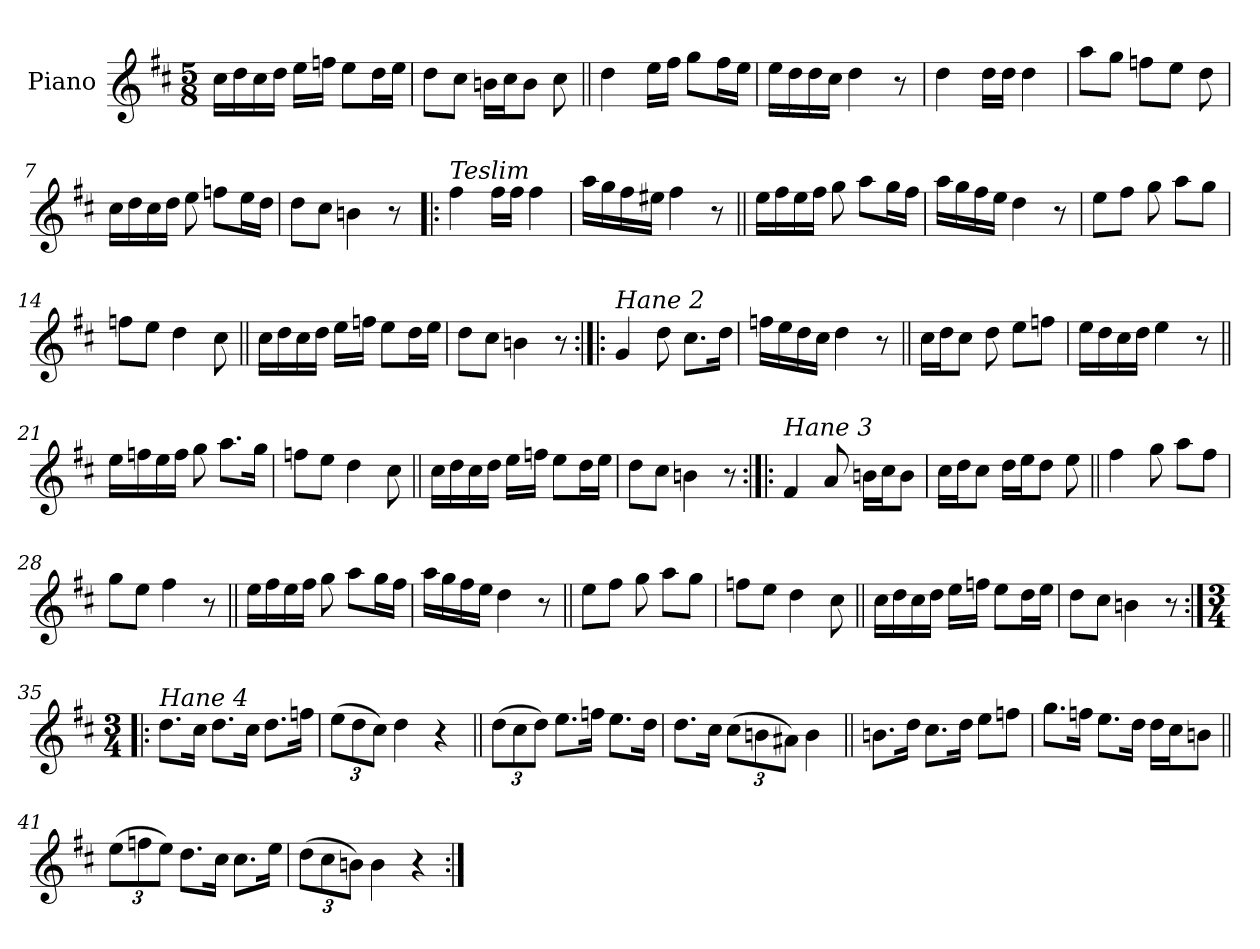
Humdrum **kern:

**kern
*part1
*staff1
*I"Piano
*I'Pno
*clefG2
*k[f#c#]
*D:
*M5/8
=1
16cc#\LL
16dd\
16cc#\
16dd\JJ
16ee\LL
16ffn\JJ
8ee\L
16dd\L
16ee\JJ
=2
8dd\L
8cc#\J
16bn\LL
16cc#\J
8b\J
8cc#\
=3||
4dd\
16ee\LL
16ff#\JJ
8gg\L
16ff#\L
16ee\JJ
=4
16ee\LL
16dd\
16dd\
16cc#\JJ
4dd\
8r
!!LO:LB:g=z
=5
4dd\
16dd\LL
16dd\JJ
4dd\
=6
8aa\L
8gg\J
8ffn\L
8ee\J
8dd\
=7
16cc#\LL
16dd\
16cc#\
16dd\JJ
8ee\
8ffn\L
16ee\L
16dd\JJ
=8
8dd\L
8cc#\J
4bn\
8r
=9!|:
!LO:TX:a:i:t=Teslim
4ff#\
16ff#\LL
16ff#\JJ
4ff#\
!!LO:LB:g=z
=10
16aa\LL
16gg\
16ff#\
16ee#X\JJ
4ff#\
8r
=11||
16ee\LL
16ff#\
16ee\
16ff#\JJ
8gg\
8aa\L
16gg\L
16ff#\JJ
=12
16aa\LL
16gg\
16ff#\
16ee\JJ
4dd\
8r
=13
8ee\L
8ff#\J
8gg\
8aa\L
8gg\J
=14
8ffn\L
8ee\J
4dd\
8cc#\
!!LO:LB:g=z
=15||
16cc#\LL
16dd\
16cc#\
16dd\JJ
16ee\LL
16ffn\JJ
8ee\L
16dd\L
16ee\JJ
=16
8dd\L
8cc#\J
4bn\
8r
=17:|!|:
!LO:TX:a:i:t=Hane 2
4g/
8dd\
8.cc#\L
16dd\Jk
=18
16ffn\LL
16ee\
16dd\
16cc#\JJ
4dd\
8r
=19||
16cc#\LL
16dd\J
8cc#\J
8dd\
8ee\L
8ffn\J
!!LO:LB:g=z
=20
16ee\LL
16dd\
16cc#\
16dd\JJ
4ee\
8r
=21||
16ee\LL
16ffn\
16ee\
16ff\JJ
8gg\
8.aa\L
16gg\Jk
=22
8ffn\L
8ee\J
4dd\
8cc#\
=23||
16cc#\LL
16dd\
16cc#\
16dd\JJ
16ee\LL
16ffn\JJ
8ee\L
16dd\L
16ee\JJ
!!LO:LB:g=z
=24
8dd\L
8cc#\J
4bn\
8r
=25:|!|:
!LO:TX:a:i:t=Hane 3
4f#/
8a/
16bn\LL
16cc#\J
8b\J
=26
16cc#\LL
16dd\J
8cc#\J
16dd\LL
16ee\J
8dd\J
8ee\
=27||
4ff#\
8gg\
8aa\L
8ff#\J
=28
8gg\L
8ee\J
4ff#\
8r
!!LO:LB:g=z
=29||
16ee\LL
16ff#\
16ee\
16ff#\JJ
8gg\
8aa\L
16gg\L
16ff#\JJ
=30
16aa\LL
16gg\
16ff#\
16ee\JJ
4dd\
8r
=31||
8ee\L
8ff#\J
8gg\
8aa\L
8gg\J
=32
8ffn\L
8ee\J
4dd\
8cc#\
!!LO:LB:g=z
=33||
16cc#\LL
16dd\
16cc#\
16dd\JJ
16ee\LL
16ffn\JJ
8ee\L
16dd\L
16ee\JJ
=34
8dd\L
8cc#\J
4bn\
8r
=35:|!|:
*M3/4
!LO:TX:a:i:t=Hane 4
8.dd\L
16cc#\Jk
8.dd\L
16cc#\Jk
8.dd\L
16ffn\Jk
=36
*Xbrackettup
(>12ee\L
12dd\
12cc#\J)
4dd\
4r
=37||
(>12dd\L
12cc#\
12dd\J)
8.ee\L
16ffn\Jk
8.ee\L
16dd\Jk
!!LO:LB:g=z
=38
8.dd\L
16cc#\Jk
(>12cc#\L
12bn\
12a#X\J)
4b\
=39||
8.bn\L
16dd\Jk
8.cc#\L
16dd\Jk
8ee\L
8ffn\J
=40
8.gg\L
16ffn\Jk
8.ee\L
16dd\Jk
16dd\LL
16cc#\J
8bn\J
=41||
(>12ee\L
12ffn\
12ee\J)
8.dd\L
16cc#\Jk
8.cc#\L
16ee\Jk
=42
(>12dd\L
12cc#\
12bn\J)
4b\
4r
=:|!
*-
